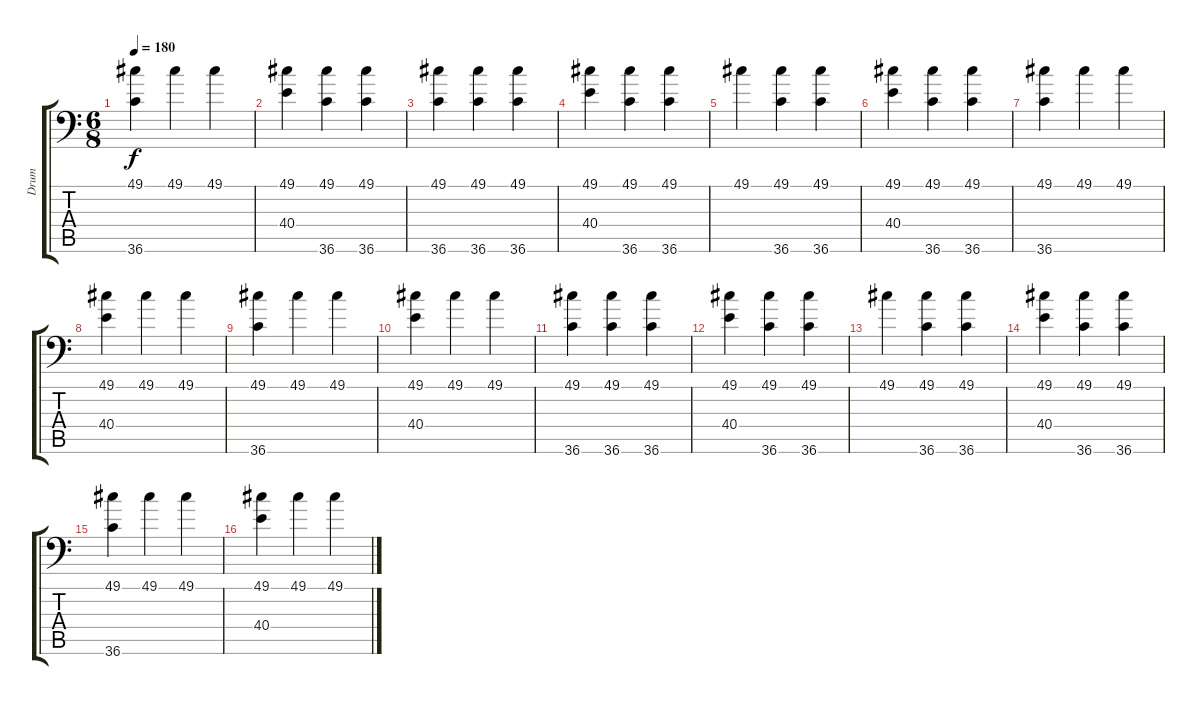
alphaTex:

\track ("Drum" "Drum") {instrument acousticgrandpiano}
\staff {score tabs}
\tuning (C-1 C-1 C-1 C-1 C-1 C-1) {hide}
\ts (6 8)
\tempo 180
\clef f4
\ks c
(49.1 36.6).4{dy f} 49.1.4 49.1.4 |
(49.1 40.4).4 (49.1 36.6).4 (49.1 36.6).4 |
(49.1 36.6).4 (49.1 36.6).4 (49.1 36.6).4 |
(49.1 40.4).4 (49.1 36.6).4 (49.1 36.6).4 |
49.1.4 (49.1 36.6).4 (49.1 36.6).4 |
(49.1 40.4).4 (49.1 36.6).4 (49.1 36.6).4 |
(49.1 36.6).4 49.1.4 49.1.4 |
(49.1 40.4).4 49.1.4 49.1.4 |
(49.1 36.6).4 49.1.4 49.1.4 |
(49.1 40.4).4 49.1.4 49.1.4 |
(49.1 36.6).4 (49.1 36.6).4 (49.1 36.6).4 |
(49.1 40.4).4 (49.1 36.6).4 (49.1 36.6).4 |
49.1.4 (49.1 36.6).4 (49.1 36.6).4 |
(49.1 40.4).4 (49.1 36.6).4 (49.1 36.6).4 |
(49.1 36.6).4 49.1.4 49.1.4 |
(49.1 40.4).4 49.1.4 49.1.4
